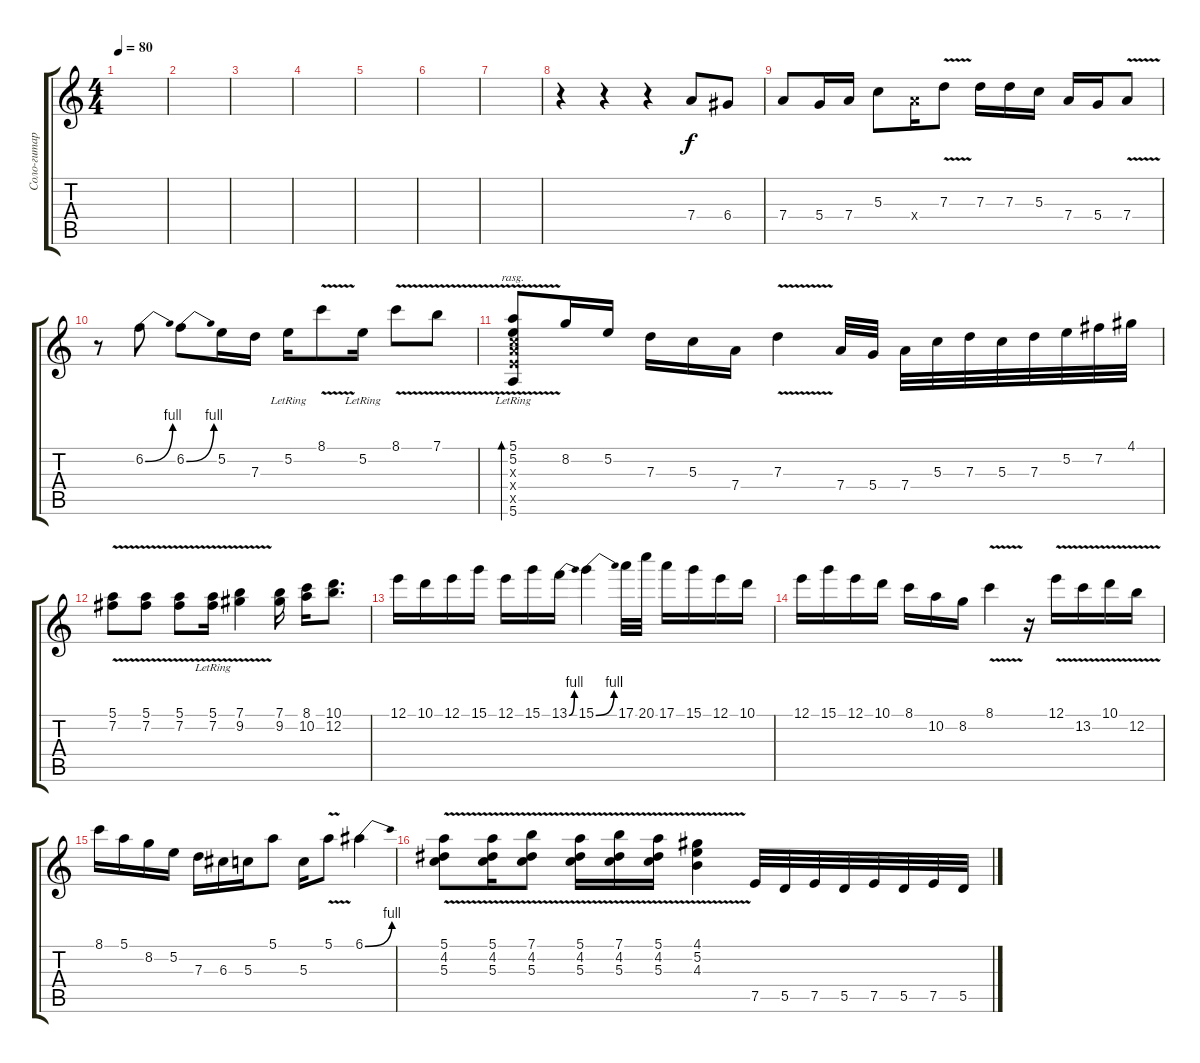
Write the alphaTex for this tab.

\track ("Соло-гитара доп" "Соло-гитар") {instrument distortionguitar}
\staff {score tabs}
\tuning (E4 B3 G3 D3 A2 E2) {hide}
\ts (4 4)
\tempo 80
\clef g2
\ks c
|
|
|
|
|
|
|
r.4 r.4 r.4 7.4.8 6.4.8 |
7.4.8 5.4.16 7.4.16 5.3.8 7.4{x}.16 7.3{v}.8 7.3.16 7.3.16 5.3.16 7.4.16 5.4.16 7.4{v}.8 |
r.8 6.2{be (bend 0 0 60 4)}.8 6.2{be (bend 0 0 60 4)}.8 5.2.16 7.3.16 5.2{lr}.16 8.1{v}.8 5.2{lr}.16 8.1{v}.8 7.1{v}.8 |
(5.1{v lr} 5.2 5.3{x} 7.4{x} 7.5{x} 5.6{v}).8{bd 60 rasg ii} 8.2.16 5.2.16 7.3.16 5.3.16 7.4.16 7.3{v}.4 7.4.32 5.4.32 7.4.32 5.3.32 7.3.32 5.3.32 7.3.32 5.2.32 7.2.32 4.1.32 |
(5.1{v} 7.2{v}).8 (5.1{v} 7.2{v}).8 (5.1{v} 7.2{v}).8 (5.1{v lr} 7.2{v lr}).16 (7.1{v} 9.2{v}).4 (7.1 9.2).16 (8.1 10.2).16 (10.1 12.2).8{d} |
12.1.16 10.1.16 12.1.16 15.1.16 12.1.16 15.1.16 13.1{be (bend 0 0 60 4)}.16 15.1{be (bend 0 0 60 4)}.4 17.1.32 20.1.32 17.1.16 15.1.16 12.1.16 10.1.16 |
12.1.16 15.1.16 12.1.16 10.1.16 8.1.16 10.2.16 8.2.16 8.1{v}.4 r.16 12.1{v}.16 13.2{v}.16 10.1{v}.16 12.2{v}.16 |
8.1.16 5.1.16 8.2.16 5.2.16 7.3.16 6.3.16 5.3.16 5.1.8 5.3.16 5.1{v}.8 6.1{be (bend 0 0 60 4)}.4 |
(5.1{v} 4.2{v} 5.3{v}).8 (5.1{v} 4.2{v} 5.3{v}).16 (7.1{v} 4.2{v} 5.3{v}).8 (5.1{v} 4.2{v} 5.3{v}).16 (7.1{v} 4.2{v} 5.3{v}).16 (5.1{v} 4.2{v} 5.3{v}).16 (4.1 5.2 4.3{v}).4 7.5.32 5.5.32 7.5.32 5.5.32 7.5.32 5.5.32 7.5.32 5.5.32
